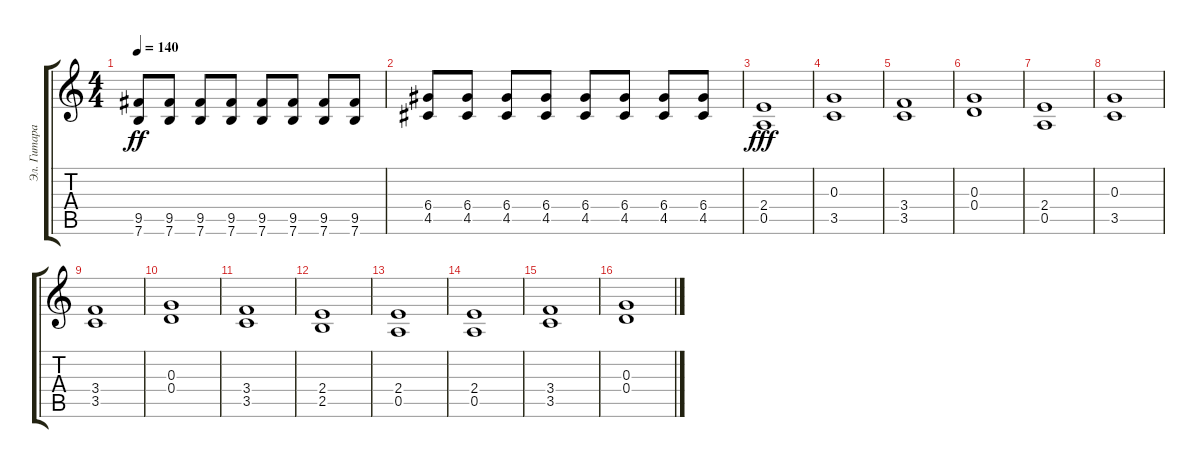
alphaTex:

\track ("Эл. Гитара 2" "Эл. Гитара") {instrument distortionguitar}
\staff {score tabs}
\tuning (E4 B3 G3 D3 A2 E2) {hide}
\ts (4 4)
\tempo 140
\clef g2
\ks c
(9.5 7.6).8{dy ff} (9.5 7.6).8 (9.5 7.6).8 (9.5 7.6).8 (9.5 7.6).8 (9.5 7.6).8 (9.5 7.6).8 (9.5 7.6).8 |
(6.4 4.5).8 (6.4 4.5).8 (6.4 4.5).8 (6.4 4.5).8 (6.4 4.5).8 (6.4 4.5).8 (6.4 4.5).8 (6.4 4.5).8 |
(2.4 0.5).1{dy fff} |
(0.3 3.5).1 |
(3.4 3.5).1 |
(0.3 0.4).1 |
(2.4 0.5).1 |
(0.3 3.5).1 |
(3.4 3.5).1 |
(0.3 0.4).1 |
(3.4 3.5).1 |
(2.4 2.5).1 |
(2.4 0.5).1 |
(2.4 0.5).1 |
(3.4 3.5).1 |
(0.3 0.4).1
